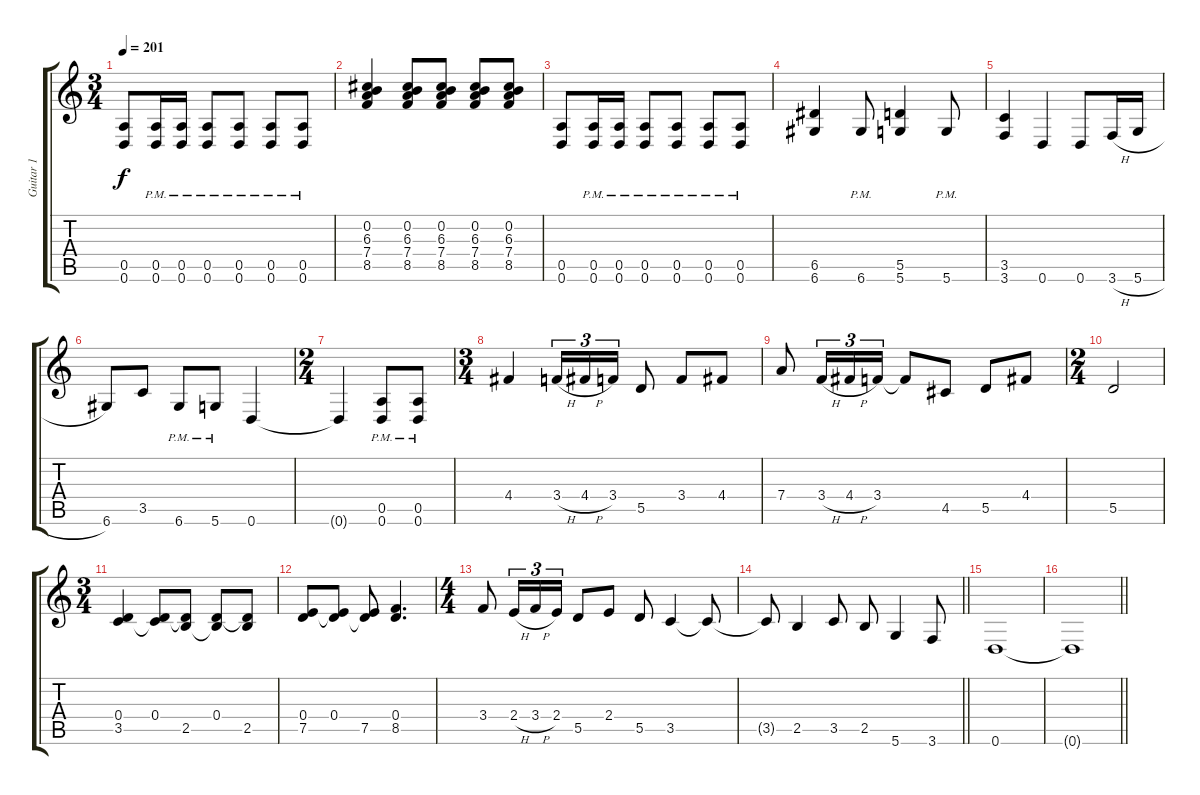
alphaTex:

\track ("Guitar 1" "Guitar 1") {instrument distortionguitar}
\staff {score tabs}
\tuning (E4 B3 G3 D3 A2 D2) {hide}
\ts (3 4)
\tempo 201
\clef g2
\ks c
(0.5 0.6).8{dy f} (0.5{pm} 0.6{pm}).16 (0.5{pm} 0.6{pm}).16 (0.5{pm} 0.6{pm}).8 (0.5{pm} 0.6{pm}).8 (0.5{pm} 0.6{pm}).8 (0.5{pm} 0.6{pm}).8 |
(0.2 6.3 7.4 8.5).4 (0.2 6.3 7.4 8.5).8 (0.2 6.3 7.4 8.5).8 (0.2 6.3 7.4 8.5).8 (0.2 6.3 7.4 8.5).8 |
(0.5 0.6).8 (0.5{pm} 0.6{pm}).16 (0.5{pm} 0.6{pm}).16 (0.5{pm} 0.6{pm}).8 (0.5{pm} 0.6{pm}).8 (0.5{pm} 0.6{pm}).8 (0.5{pm} 0.6{pm}).8 |
(6.5 6.6).4 6.6{pm}.8 (5.5 5.6).4 5.6{pm}.8 |
(3.5 3.6).4 0.6.4 0.6.8 3.6{h}.16 5.6{h}.16 |
6.6.8 3.5.8 6.6{pm}.8 5.6{pm}.8 0.6.4 |
\ts (2 4)
0.6{t}.4 (0.5{pm} 0.6{pm}).8 (0.5{pm} 0.6{pm}).8 |
\ts (3 4)
4.4.4 3.4{h}.16{tu (3 2)} 4.4{h}.16{tu (3 2)} 3.4.16{tu (3 2)} 5.5.8 3.4.8 4.4.8 |
7.4.8 3.4{h}.16{tu (3 2)} 4.4{h}.16{tu (3 2)} 3.4.16{tu (3 2)} 3.4{t}.8 4.5.8 5.5.8 4.4.8 |
\ts (2 4)
5.5.2 |
\ts (3 4)
(0.4 3.5).4 (0.4 3.5{t}).8 (0.4{t} 2.5).8 (0.4 2.5{t}).8 (0.4{t} 2.5).8 |
(0.4 7.5).8 (0.4 7.5{t}).8 (0.4{t} 7.5).8 (0.4 8.5).4{d} |
\ts (4 4)
3.4.8 2.4{h}.16{tu (3 2)} 3.4{h}.16{tu (3 2)} 2.4.16{tu (3 2)} 5.5.8 2.4.8 5.5.8 3.5.4 3.5{t}.8 |
\barLineRight lightlight
3.5{t}.8 2.5.4 3.5.8 2.5.8 5.6.4 3.6.8 |
0.6.1 |
\barLineRight lightlight
0.6{t}.1
